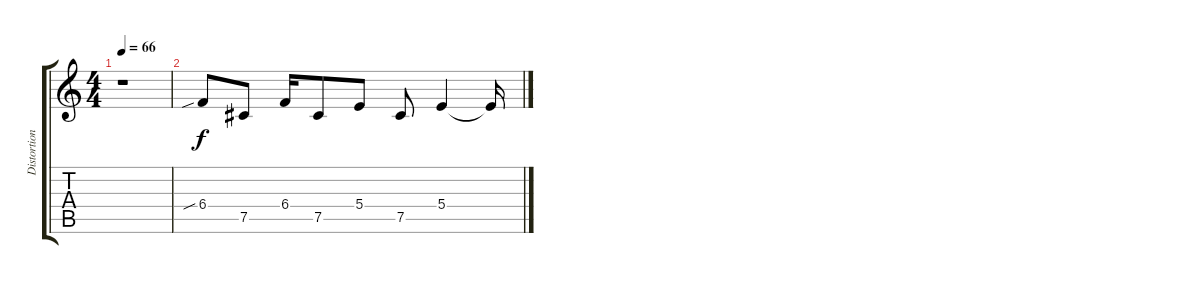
\track ("Distortion guitar 2" "Distortion") {instrument distortionguitar}
\staff {score tabs}
\tuning (Db4 Ab3 E3 B2 Gb2 Db2) {hide}
\ts (4 4)
\tempo 66
\clef g2
\ks c
r.1{dy f volume 0} |
6.4{sib}.8 7.5.8 6.4.16 7.5.8 5.4.8 7.5.8 5.4.4 5.4{t}.16
